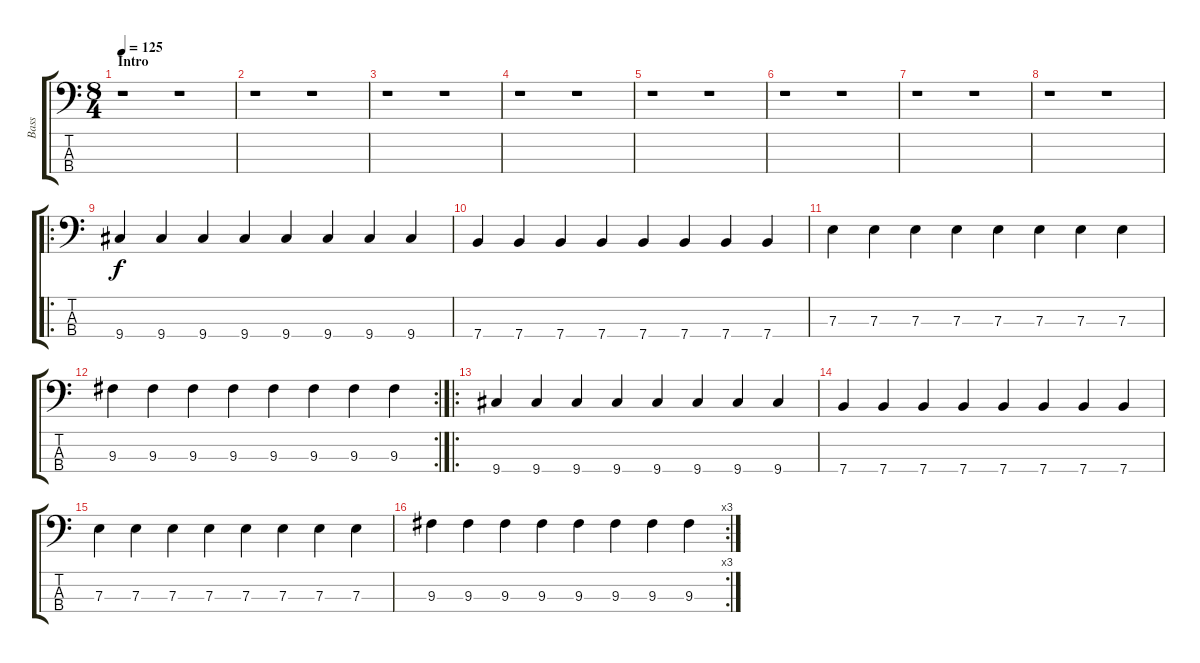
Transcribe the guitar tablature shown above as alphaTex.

\track ("Bass" "Bass") {instrument electricbassfinger}
\staff {score tabs}
\tuning (G2 D2 A1 E1) {hide}
\ts (8 4)
\section ("" "Intro")
\tempo 125
\clef f4
\ks c
r.1{dy f instrument electricbassfinger} r.1 |
r.1 r.1 |
r.1 r.1 |
r.1 r.1 |
r.1 r.1 |
r.1 r.1 |
r.1 r.1 |
r.1 r.1 |
\ro
9.4.4 9.4.4 9.4.4 9.4.4 9.4.4 9.4.4 9.4.4 9.4.4 |
7.4.4 7.4.4 7.4.4 7.4.4 7.4.4 7.4.4 7.4.4 7.4.4 |
7.3.4 7.3.4 7.3.4 7.3.4 7.3.4 7.3.4 7.3.4 7.3.4 |
\rc 2
9.3.4 9.3.4 9.3.4 9.3.4 9.3.4 9.3.4 9.3.4 9.3.4 |
\ro
9.4.4 9.4.4 9.4.4 9.4.4 9.4.4 9.4.4 9.4.4 9.4.4 |
7.4.4 7.4.4 7.4.4 7.4.4 7.4.4 7.4.4 7.4.4 7.4.4 |
7.3.4 7.3.4 7.3.4 7.3.4 7.3.4 7.3.4 7.3.4 7.3.4 |
\rc 3
9.3.4 9.3.4 9.3.4 9.3.4 9.3.4 9.3.4 9.3.4 9.3.4
